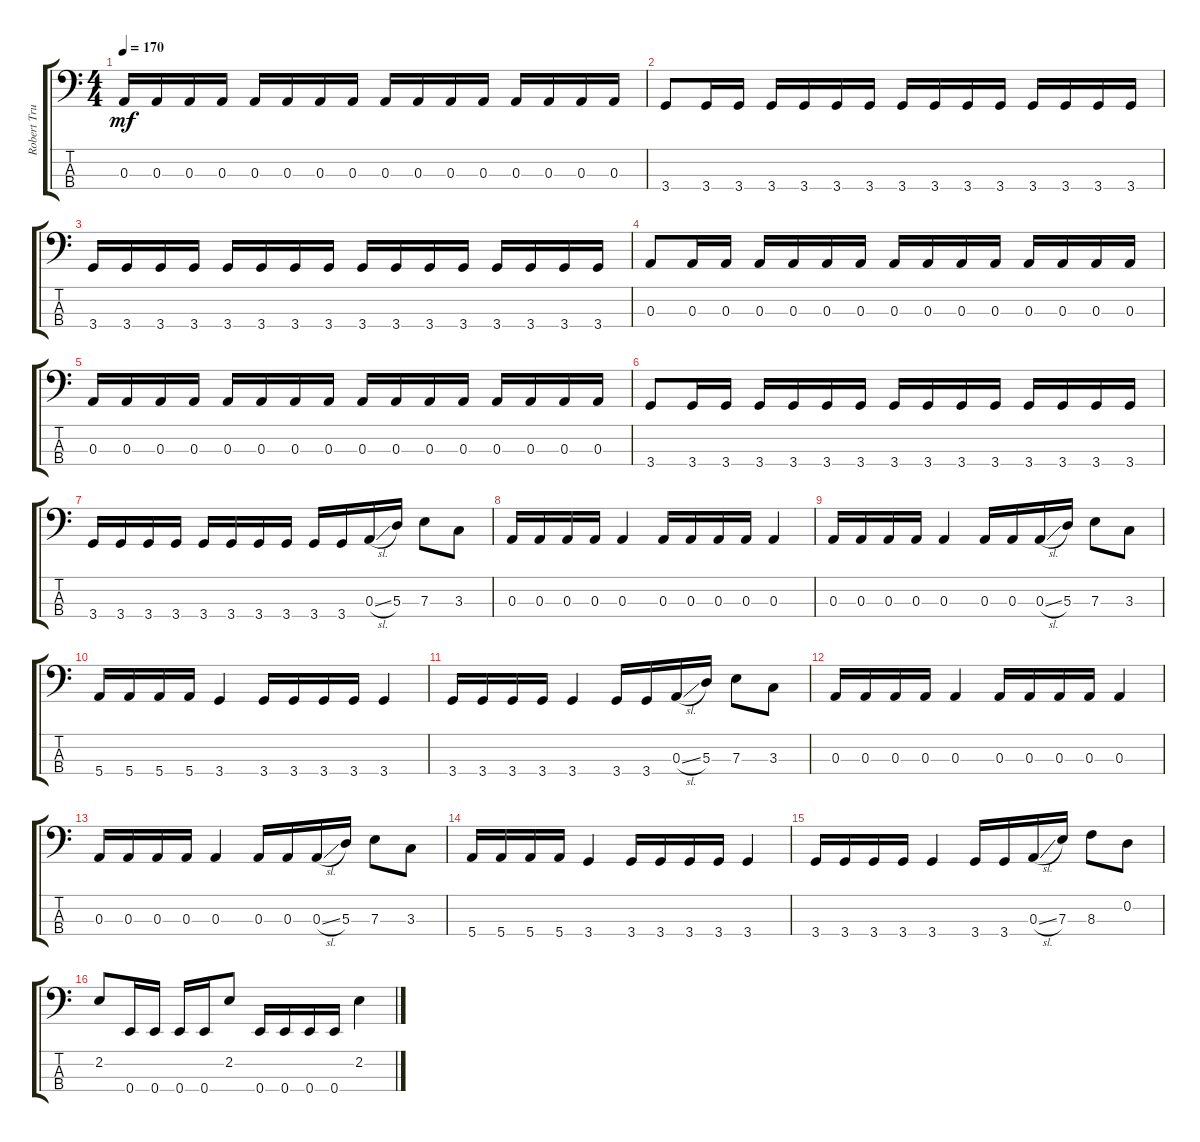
\track ("Robert Trujillo" "Robert Tru") {instrument electricbassfinger}
\staff {score tabs}
\tuning (G2 D2 A1 E1) {hide}
\ts (4 4)
\tempo 170
\clef f4
\ks c
0.3.16{dy mf} 0.3.16 0.3.16 0.3.16 0.3.16 0.3.16 0.3.16 0.3.16 0.3.16 0.3.16 0.3.16 0.3.16 0.3.16 0.3.16 0.3.16 0.3.16 |
3.4.8 3.4.16 3.4.16 3.4.16 3.4.16 3.4.16 3.4.16 3.4.16 3.4.16 3.4.16 3.4.16 3.4.16 3.4.16 3.4.16 3.4.16 |
3.4.16 3.4.16 3.4.16 3.4.16 3.4.16 3.4.16 3.4.16 3.4.16 3.4.16 3.4.16 3.4.16 3.4.16 3.4.16 3.4.16 3.4.16 3.4.16 |
0.3.8 0.3.16 0.3.16 0.3.16 0.3.16 0.3.16 0.3.16 0.3.16 0.3.16 0.3.16 0.3.16 0.3.16 0.3.16 0.3.16 0.3.16 |
0.3.16 0.3.16 0.3.16 0.3.16 0.3.16 0.3.16 0.3.16 0.3.16 0.3.16 0.3.16 0.3.16 0.3.16 0.3.16 0.3.16 0.3.16 0.3.16 |
3.4.8 3.4.16 3.4.16 3.4.16 3.4.16 3.4.16 3.4.16 3.4.16 3.4.16 3.4.16 3.4.16 3.4.16 3.4.16 3.4.16 3.4.16 |
3.4.16 3.4.16 3.4.16 3.4.16 3.4.16 3.4.16 3.4.16 3.4.16 3.4.16 3.4.16 0.3{sl}.16 5.3.16 7.3.8 3.3.8 |
0.3.16 0.3.16 0.3.16 0.3.16 0.3.4 0.3.16 0.3.16 0.3.16 0.3.16 0.3.4 |
0.3.16 0.3.16 0.3.16 0.3.16 0.3.4 0.3.16 0.3.16 0.3{sl}.16 5.3.16 7.3.8 3.3.8 |
5.4.16 5.4.16 5.4.16 5.4.16 3.4.4 3.4.16 3.4.16 3.4.16 3.4.16 3.4.4 |
3.4.16 3.4.16 3.4.16 3.4.16 3.4.4 3.4.16 3.4.16 0.3{sl}.16 5.3.16 7.3.8 3.3.8 |
0.3.16 0.3.16 0.3.16 0.3.16 0.3.4 0.3.16 0.3.16 0.3.16 0.3.16 0.3.4 |
0.3.16 0.3.16 0.3.16 0.3.16 0.3.4 0.3.16 0.3.16 0.3{sl}.16 5.3.16 7.3.8 3.3.8 |
5.4.16 5.4.16 5.4.16 5.4.16 3.4.4 3.4.16 3.4.16 3.4.16 3.4.16 3.4.4 |
3.4.16 3.4.16 3.4.16 3.4.16 3.4.4 3.4.16 3.4.16 0.3{sl}.16 7.3.16 8.3.8 0.2.8 |
2.2.8 0.4.16 0.4.16 0.4.16 0.4.16 2.2.8 0.4.16 0.4.16 0.4.16 0.4.16 2.2.4
